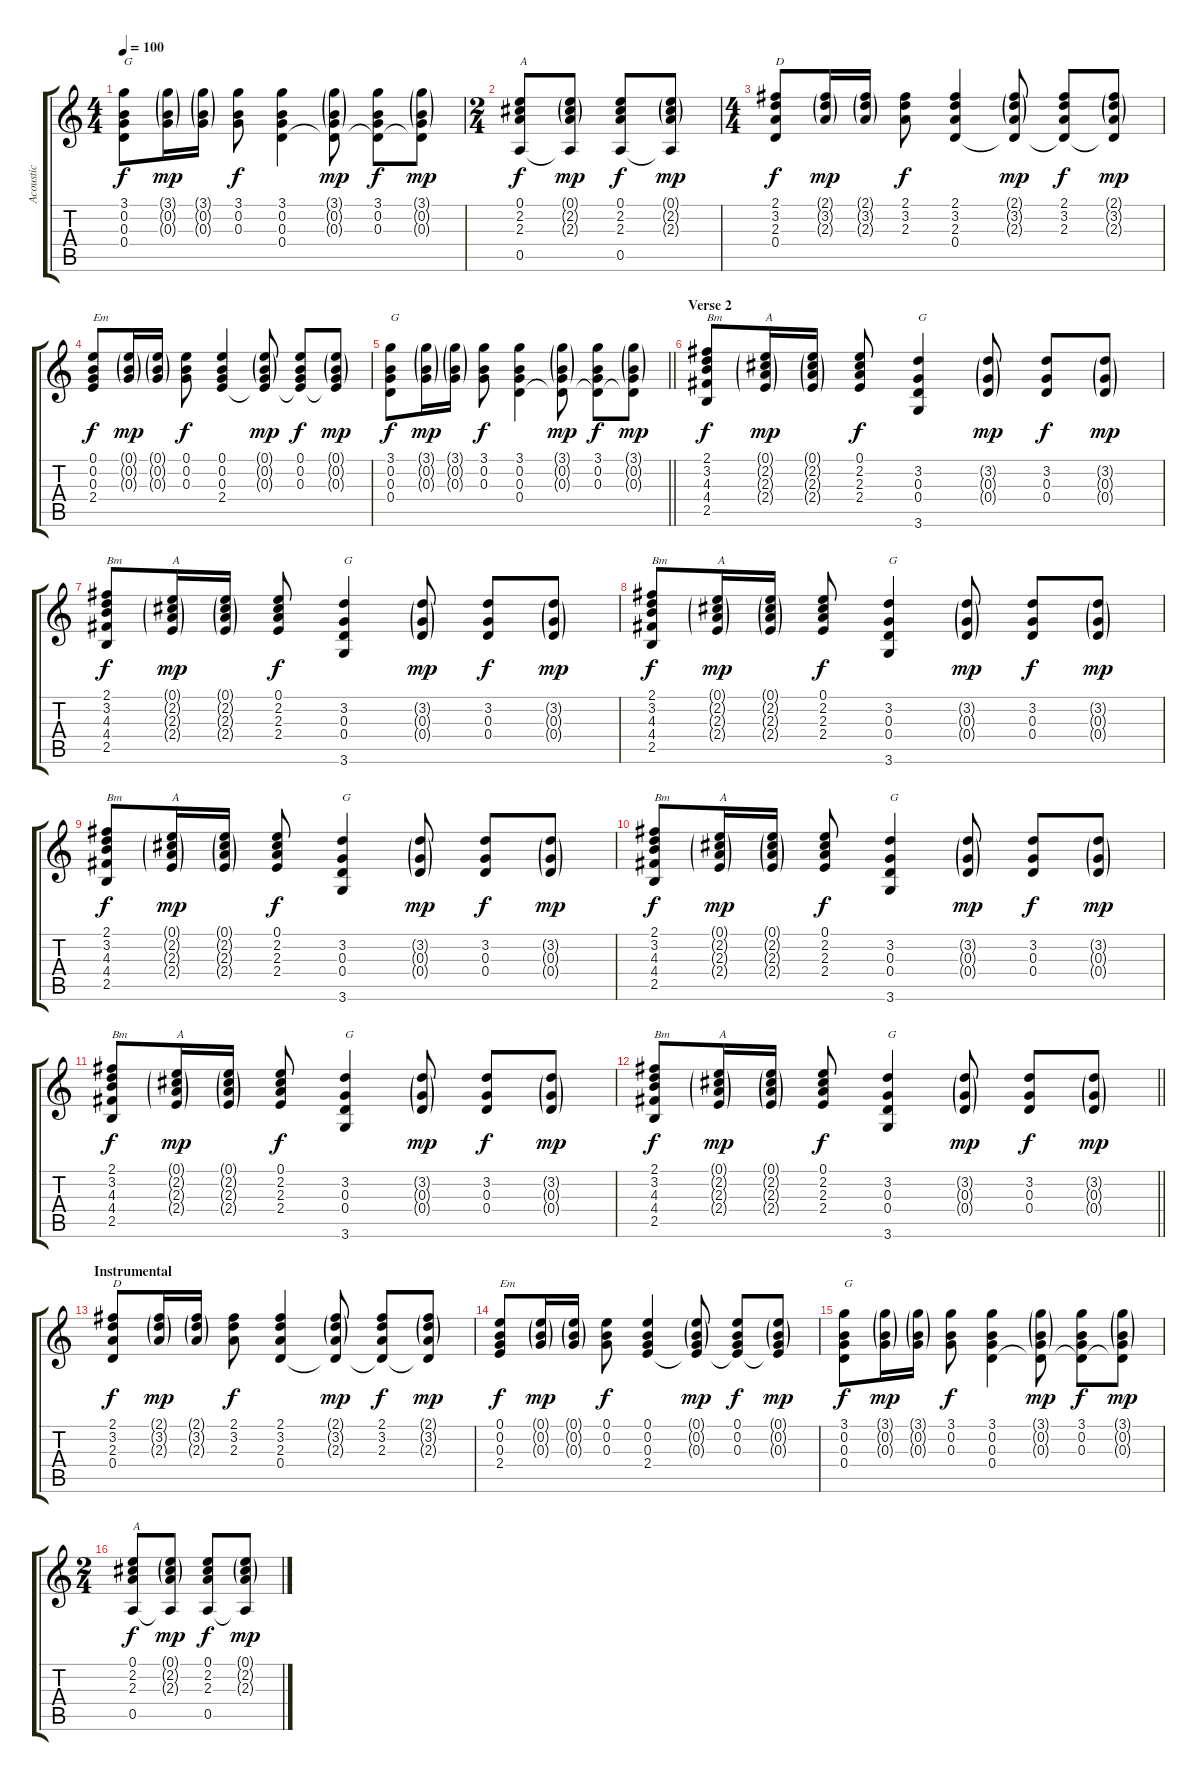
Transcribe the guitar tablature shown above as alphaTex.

\track ("Acoustic" "Acoustic") {instrument acousticguitarsteel}
\staff {score tabs}
\tuning (E4 B3 G3 D3 A2 E2) {hide}
\ts (4 4)
\tempo 100
\clef g2
\ks c
(3.1 0.2 0.3 0.4).8{txt "G" dy f} (3.1{g} 0.2{g} 0.3{g}).16{dy mp} (3.1{g} 0.2{g} 0.3{g}).16 (3.1 0.2 0.3).8{dy f} (3.1 0.2 0.3 0.4).4 (3.1{g} 0.2{g} 0.3{g} 0.4{t}).8{dy mp} (3.1 0.2 0.3 0.4{t}).8{dy f} (3.1{g} 0.2{g} 0.3{g} 0.4{t}).8{dy mp} |
\ts (2 4)
(0.1 2.2 2.3 0.5).8{txt "A" dy f} (0.1{g} 2.2{g} 2.3{g} 0.5{t}).8{dy mp} (0.1 2.2 2.3 0.5).8{dy f} (0.1{g} 2.2{g} 2.3{g} 0.5{t}).8{dy mp} |
\ts (4 4)
(2.1 3.2 2.3 0.4).8{txt "D" dy f} (2.1{g} 3.2{g} 2.3{g}).16{dy mp} (2.1{g} 3.2{g} 2.3{g}).16 (2.1 3.2 2.3).8{dy f} (2.1 3.2 2.3 0.4).4 (2.1{g} 3.2{g} 2.3{g} 0.4{t}).8{dy mp} (2.1 3.2 2.3 0.4{t}).8{dy f} (2.1{g} 3.2{g} 2.3{g} 0.4{t}).8{dy mp} |
(0.1 0.2 0.3 2.4).8{txt "Em" dy f} (0.1{g} 0.2{g} 0.3{g}).16{dy mp} (0.1{g} 0.2{g} 0.3{g}).16 (0.1 0.2 0.3).8{dy f} (0.1 0.2 0.3 2.4).4 (0.1{g} 0.2{g} 0.3{g} 2.4{t}).8{dy mp} (0.1 0.2 0.3 2.4{t}).8{dy f} (0.1{g} 0.2{g} 0.3{g} 2.4{t}).8{dy mp} |
\barLineRight lightlight
(3.1 0.2 0.3 0.4).8{txt "G" dy f} (3.1{g} 0.2{g} 0.3{g}).16{dy mp} (3.1{g} 0.2{g} 0.3{g}).16 (3.1 0.2 0.3).8{dy f} (3.1 0.2 0.3 0.4).4 (3.1{g} 0.2{g} 0.3{g} 0.4{t}).8{dy mp} (3.1 0.2 0.3 0.4{t}).8{dy f} (3.1{g} 0.2{g} 0.3{g} 0.4{t}).8{dy mp} |
\section ("" "Verse 2")
(2.1 3.2 4.3 4.4 2.5).8{txt "Bm" dy f} (0.1{g} 2.2{g} 2.3{g} 2.4{g}).16{txt "A" dy mp} (0.1{g} 2.2{g} 2.3{g} 2.4{g}).16 (0.1 2.2 2.3 2.4).8{dy f} (3.2 0.3 0.4 3.6).4{txt "G"} (3.2{g} 0.3{g} 0.4{g}).8{dy mp} (3.2 0.3 0.4).8{dy f} (3.2{g} 0.3{g} 0.4{g}).8{dy mp} |
(2.1 3.2 4.3 4.4 2.5).8{txt "Bm" dy f} (0.1{g} 2.2{g} 2.3{g} 2.4{g}).16{txt "A" dy mp} (0.1{g} 2.2{g} 2.3{g} 2.4{g}).16 (0.1 2.2 2.3 2.4).8{dy f} (3.2 0.3 0.4 3.6).4{txt "G"} (3.2{g} 0.3{g} 0.4{g}).8{dy mp} (3.2 0.3 0.4).8{dy f} (3.2{g} 0.3{g} 0.4{g}).8{dy mp} |
(2.1 3.2 4.3 4.4 2.5).8{txt "Bm" dy f} (0.1{g} 2.2{g} 2.3{g} 2.4{g}).16{txt "A" dy mp} (0.1{g} 2.2{g} 2.3{g} 2.4{g}).16 (0.1 2.2 2.3 2.4).8{dy f} (3.2 0.3 0.4 3.6).4{txt "G"} (3.2{g} 0.3{g} 0.4{g}).8{dy mp} (3.2 0.3 0.4).8{dy f} (3.2{g} 0.3{g} 0.4{g}).8{dy mp} |
(2.1 3.2 4.3 4.4 2.5).8{txt "Bm" dy f} (0.1{g} 2.2{g} 2.3{g} 2.4{g}).16{txt "A" dy mp} (0.1{g} 2.2{g} 2.3{g} 2.4{g}).16 (0.1 2.2 2.3 2.4).8{dy f} (3.2 0.3 0.4 3.6).4{txt "G"} (3.2{g} 0.3{g} 0.4{g}).8{dy mp} (3.2 0.3 0.4).8{dy f} (3.2{g} 0.3{g} 0.4{g}).8{dy mp} |
(2.1 3.2 4.3 4.4 2.5).8{txt "Bm" dy f} (0.1{g} 2.2{g} 2.3{g} 2.4{g}).16{txt "A" dy mp} (0.1{g} 2.2{g} 2.3{g} 2.4{g}).16 (0.1 2.2 2.3 2.4).8{dy f} (3.2 0.3 0.4 3.6).4{txt "G"} (3.2{g} 0.3{g} 0.4{g}).8{dy mp} (3.2 0.3 0.4).8{dy f} (3.2{g} 0.3{g} 0.4{g}).8{dy mp} |
(2.1 3.2 4.3 4.4 2.5).8{txt "Bm" dy f} (0.1{g} 2.2{g} 2.3{g} 2.4{g}).16{txt "A" dy mp} (0.1{g} 2.2{g} 2.3{g} 2.4{g}).16 (0.1 2.2 2.3 2.4).8{dy f} (3.2 0.3 0.4 3.6).4{txt "G"} (3.2{g} 0.3{g} 0.4{g}).8{dy mp} (3.2 0.3 0.4).8{dy f} (3.2{g} 0.3{g} 0.4{g}).8{dy mp} |
\barLineRight lightlight
(2.1 3.2 4.3 4.4 2.5).8{txt "Bm" dy f} (0.1{g} 2.2{g} 2.3{g} 2.4{g}).16{txt "A" dy mp} (0.1{g} 2.2{g} 2.3{g} 2.4{g}).16 (0.1 2.2 2.3 2.4).8{dy f} (3.2 0.3 0.4 3.6).4{txt "G"} (3.2{g} 0.3{g} 0.4{g}).8{dy mp} (3.2 0.3 0.4).8{dy f} (3.2{g} 0.3{g} 0.4{g}).8{dy mp} |
\section ("" "Instrumental")
(2.1 3.2 2.3 0.4).8{txt "D" dy f} (2.1{g} 3.2{g} 2.3{g}).16{dy mp} (2.1{g} 3.2{g} 2.3{g}).16 (2.1 3.2 2.3).8{dy f} (2.1 3.2 2.3 0.4).4 (2.1{g} 3.2{g} 2.3{g} 0.4{t}).8{dy mp} (2.1 3.2 2.3 0.4{t}).8{dy f} (2.1{g} 3.2{g} 2.3{g} 0.4{t}).8{dy mp} |
(0.1 0.2 0.3 2.4).8{txt "Em" dy f} (0.1{g} 0.2{g} 0.3{g}).16{dy mp} (0.1{g} 0.2{g} 0.3{g}).16 (0.1 0.2 0.3).8{dy f} (0.1 0.2 0.3 2.4).4 (0.1{g} 0.2{g} 0.3{g} 2.4{t}).8{dy mp} (0.1 0.2 0.3 2.4{t}).8{dy f} (0.1{g} 0.2{g} 0.3{g} 2.4{t}).8{dy mp} |
(3.1 0.2 0.3 0.4).8{txt "G" dy f} (3.1{g} 0.2{g} 0.3{g}).16{dy mp} (3.1{g} 0.2{g} 0.3{g}).16 (3.1 0.2 0.3).8{dy f} (3.1 0.2 0.3 0.4).4 (3.1{g} 0.2{g} 0.3{g} 0.4{t}).8{dy mp} (3.1 0.2 0.3 0.4{t}).8{dy f} (3.1{g} 0.2{g} 0.3{g} 0.4{t}).8{dy mp} |
\ts (2 4)
(0.1 2.2 2.3 0.5).8{txt "A" dy f} (0.1{g} 2.2{g} 2.3{g} 0.5{t}).8{dy mp} (0.1 2.2 2.3 0.5).8{dy f} (0.1{g} 2.2{g} 2.3{g} 0.5{t}).8{dy mp}
